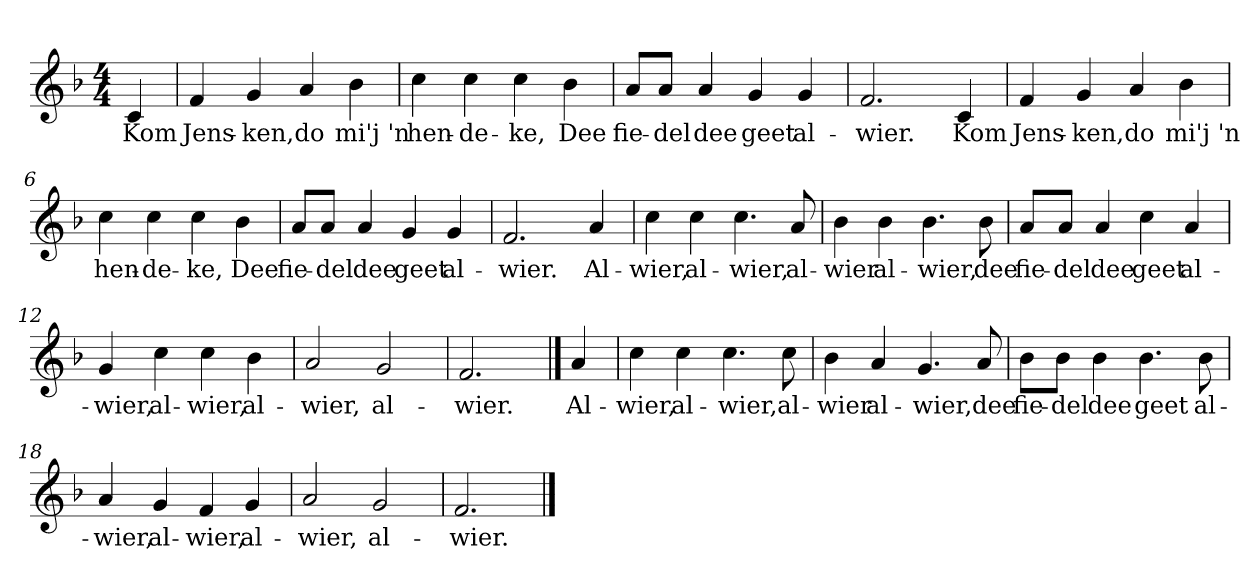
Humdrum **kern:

**kern	**text
*part1	*part1
*staff1	*staff1
*clefG2	*
*k[b-]	*
*F:	*
*M4/4	*
*MM120	*
=	=
4c	Kom
=1	=1
4f	Jens-
4g	-ken,
4a	do
4b-	mi'j 'n
=2	=2
4cc	hen-
4cc	-de-
4cc	-ke,
4b-	Dee
=3	=3
8a/L	fie-
8a/J	-del
4a	dee
4g	geet
4g	al-
=4	=4
2.f	-wier.
4c	Kom
=5	=5
4f	Jens-
4g	-ken,
4a	do
4b-	mi'j 'n
=6	=6
4cc	hen-
4cc	-de-
4cc	-ke,
4b-	Dee
=7	=7
8a/L	fie-
8a/J	-del
4a	dee
4g	geet
4g	al-
=8	=8
2.f	-wier.
4a	Al-
=9	=9
4cc	-wier,
4cc	al-
4.cc	-wier,
8a	al-
=10	=10
4b-	-wier
4b-	al-
4.b-	-wier,
8b-	dee
=11	=11
8a/L	fie-
8a/J	-del
4a	dee
4cc	geet
4a	al-
=12	=12
4g	-wier,
4cc	al-
4cc	-wier,
4b-	al-
=13	=13
2a	-wier,
2g	al-
=14	=14
2.f	-wier.
==	==
4a	Al-
=15	=15
4cc	-wier,
4cc	al-
4.cc	-wier,
8cc	al-
=16	=16
4b-	-wier
4a	al-
4.g	-wier,
8a	dee
=17	=17
8b-\L	fie-
8b-\J	-del
4b-	dee
4.b-	geet
8b-	al-
=18	=18
4a	-wier,
4g	al-
4f	-wier,
4g	al-
=19	=19
2a	-wier,
2g	al-
=20	=20
2.f	-wier.
==	==
*-	*-
